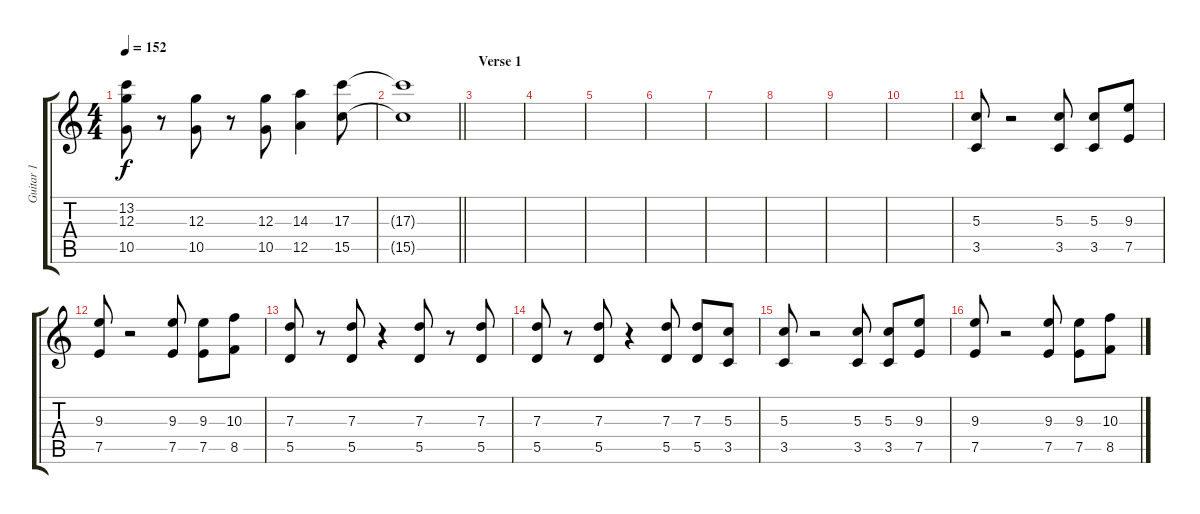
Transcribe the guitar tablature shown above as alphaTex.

\track ("Guitar 1" "Guitar 1") {instrument overdrivenguitar}
\staff {score tabs}
\tuning (E4 B3 G3 D3 A2 E2) {hide}
\ts (4 4)
\tempo 152
\clef g2
\ks c
(13.2{t} 12.3 10.5).8{dy f} r.8 (12.3 10.5).8 r.8 (12.3 10.5).8 (14.3 12.5).4 (17.3 15.5).8 |
\barLineRight lightlight
(17.3{t} 15.5{t}).1 |
\section ("" "Verse 1")
|
|
|
|
|
|
|
|
(5.3 3.5).8 r.2 (5.3 3.5).8 (5.3 3.5).8 (9.3 7.5).8 |
(9.3 7.5).8 r.2 (9.3 7.5).8 (9.3 7.5).8 (10.3 8.5).8 |
(7.3 5.5).8 r.8 (7.3 5.5).8 r.4 (7.3 5.5).8 r.8 (7.3 5.5).8 |
(7.3 5.5).8 r.8 (7.3 5.5).8 r.4 (7.3 5.5).8 (7.3 5.5).8 (5.3 3.5).8 |
(5.3 3.5).8 r.2 (5.3 3.5).8 (5.3 3.5).8 (9.3 7.5).8 |
(9.3 7.5).8 r.2 (9.3 7.5).8 (9.3 7.5).8 (10.3 8.5).8
